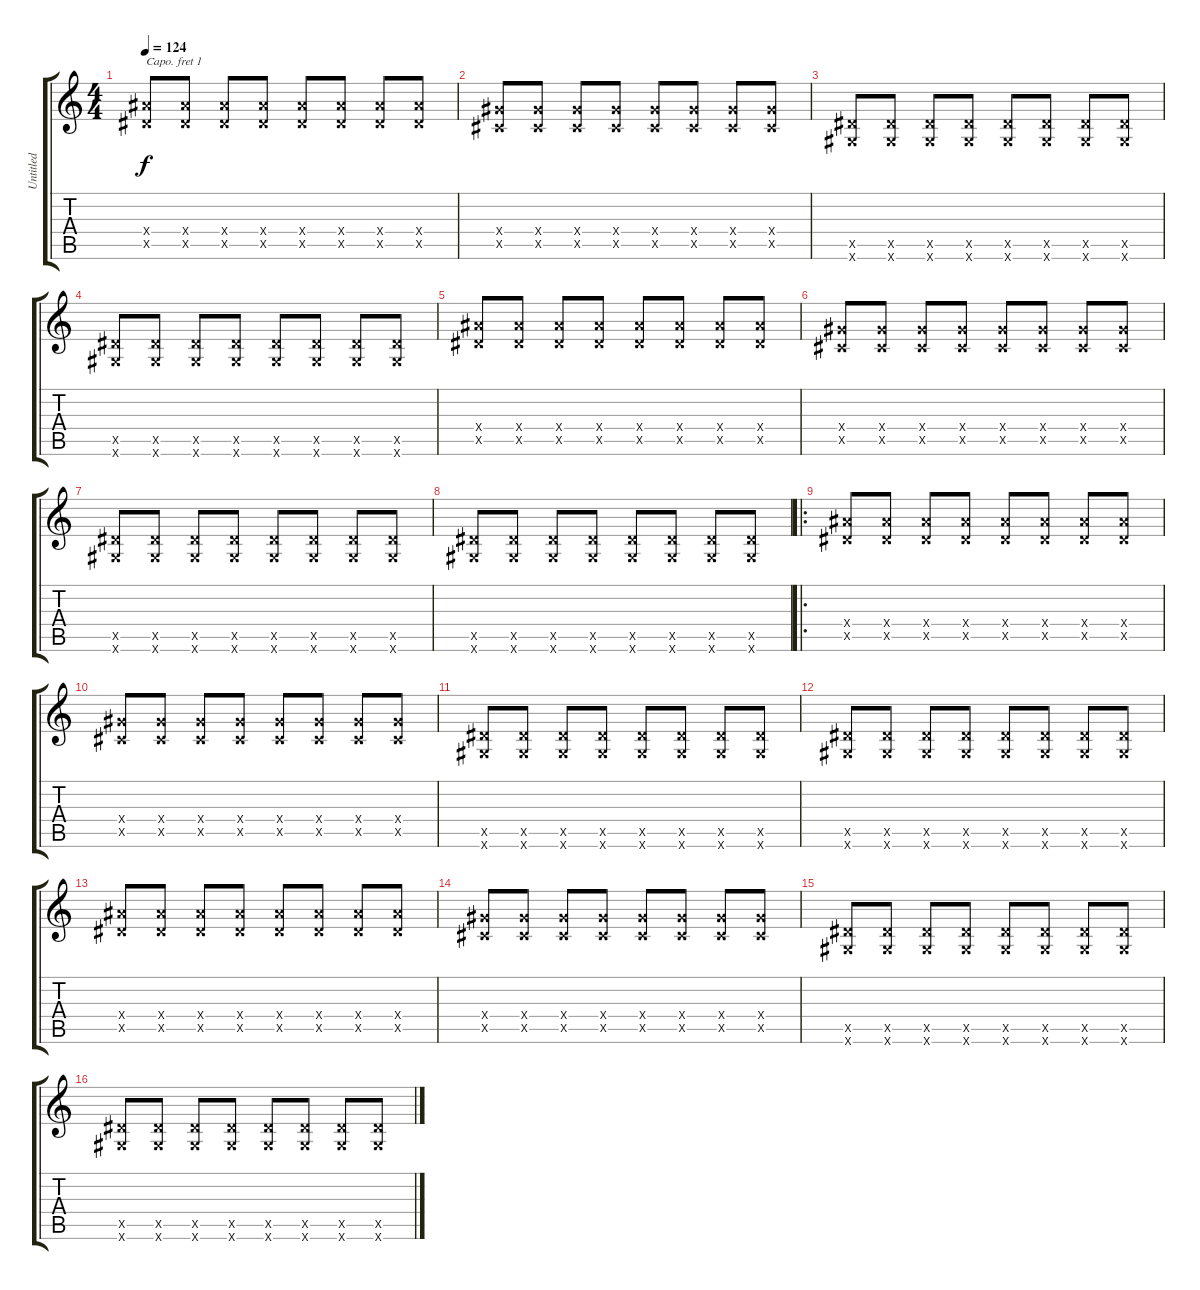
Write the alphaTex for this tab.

\track ("Untitled" "Untitled") {instrument electricguitarmuted}
\staff {score tabs}
\capo 1
\tuning (E4 B3 G3 D3 A2 E2) {hide}
\ts (4 4)
\tempo 124
\clef g2
\ks c
(7.4{x} 5.5{x}).8{dy f instrument electricguitarmuted} (7.4{x} 5.5{x}).8 (7.4{x} 5.5{x}).8 (7.4{x} 5.5{x}).8 (7.4{x} 5.5{x}).8 (7.4{x} 5.5{x}).8 (7.4{x} 5.5{x}).8 (7.4{x} 5.5{x}).8 |
(5.4{x} 3.5{x}).8 (5.4{x} 3.5{x}).8 (5.4{x} 3.5{x}).8 (5.4{x} 3.5{x}).8 (5.4{x} 3.5{x}).8 (5.4{x} 3.5{x}).8 (5.4{x} 3.5{x}).8 (5.4{x} 3.5{x}).8 |
(5.5{x} 3.6{x}).8 (5.5{x} 3.6{x}).8 (5.5{x} 3.6{x}).8 (5.5{x} 3.6{x}).8 (5.5{x} 3.6{x}).8 (5.5{x} 3.6{x}).8 (5.5{x} 3.6{x}).8 (5.5{x} 3.6{x}).8 |
(5.5{x} 3.6{x}).8 (5.5{x} 3.6{x}).8 (5.5{x} 3.6{x}).8 (5.5{x} 3.6{x}).8 (5.5{x} 3.6{x}).8 (5.5{x} 3.6{x}).8 (5.5{x} 3.6{x}).8 (5.5{x} 3.6{x}).8 |
(7.4{x} 5.5{x}).8 (7.4{x} 5.5{x}).8 (7.4{x} 5.5{x}).8 (7.4{x} 5.5{x}).8 (7.4{x} 5.5{x}).8 (7.4{x} 5.5{x}).8 (7.4{x} 5.5{x}).8 (7.4{x} 5.5{x}).8 |
(5.4{x} 3.5{x}).8 (5.4{x} 3.5{x}).8 (5.4{x} 3.5{x}).8 (5.4{x} 3.5{x}).8 (5.4{x} 3.5{x}).8 (5.4{x} 3.5{x}).8 (5.4{x} 3.5{x}).8 (5.4{x} 3.5{x}).8 |
(5.5{x} 3.6{x}).8 (5.5{x} 3.6{x}).8 (5.5{x} 3.6{x}).8 (5.5{x} 3.6{x}).8 (5.5{x} 3.6{x}).8 (5.5{x} 3.6{x}).8 (5.5{x} 3.6{x}).8 (5.5{x} 3.6{x}).8 |
(5.5{x} 3.6{x}).8 (5.5{x} 3.6{x}).8 (5.5{x} 3.6{x}).8 (5.5{x} 3.6{x}).8 (5.5{x} 3.6{x}).8 (5.5{x} 3.6{x}).8 (5.5{x} 3.6{x}).8 (5.5{x} 3.6{x}).8 |
\ro
(7.4{x} 5.5{x}).8 (7.4{x} 5.5{x}).8 (7.4{x} 5.5{x}).8 (7.4{x} 5.5{x}).8 (7.4{x} 5.5{x}).8 (7.4{x} 5.5{x}).8 (7.4{x} 5.5{x}).8 (7.4{x} 5.5{x}).8 |
(5.4{x} 3.5{x}).8 (5.4{x} 3.5{x}).8 (5.4{x} 3.5{x}).8 (5.4{x} 3.5{x}).8 (5.4{x} 3.5{x}).8 (5.4{x} 3.5{x}).8 (5.4{x} 3.5{x}).8 (5.4{x} 3.5{x}).8 |
(5.5{x} 3.6{x}).8 (5.5{x} 3.6{x}).8 (5.5{x} 3.6{x}).8 (5.5{x} 3.6{x}).8 (5.5{x} 3.6{x}).8 (5.5{x} 3.6{x}).8 (5.5{x} 3.6{x}).8 (5.5{x} 3.6{x}).8 |
(5.5{x} 3.6{x}).8 (5.5{x} 3.6{x}).8 (5.5{x} 3.6{x}).8 (5.5{x} 3.6{x}).8 (5.5{x} 3.6{x}).8 (5.5{x} 3.6{x}).8 (5.5{x} 3.6{x}).8 (5.5{x} 3.6{x}).8 |
(7.4{x} 5.5{x}).8 (7.4{x} 5.5{x}).8 (7.4{x} 5.5{x}).8 (7.4{x} 5.5{x}).8 (7.4{x} 5.5{x}).8 (7.4{x} 5.5{x}).8 (7.4{x} 5.5{x}).8 (7.4{x} 5.5{x}).8 |
(5.4{x} 3.5{x}).8 (5.4{x} 3.5{x}).8 (5.4{x} 3.5{x}).8 (5.4{x} 3.5{x}).8 (5.4{x} 3.5{x}).8 (5.4{x} 3.5{x}).8 (5.4{x} 3.5{x}).8 (5.4{x} 3.5{x}).8 |
(5.5{x} 3.6{x}).8 (5.5{x} 3.6{x}).8 (5.5{x} 3.6{x}).8 (5.5{x} 3.6{x}).8 (5.5{x} 3.6{x}).8 (5.5{x} 3.6{x}).8 (5.5{x} 3.6{x}).8 (5.5{x} 3.6{x}).8 |
(5.5{x} 3.6{x}).8 (5.5{x} 3.6{x}).8 (5.5{x} 3.6{x}).8 (5.5{x} 3.6{x}).8 (5.5{x} 3.6{x}).8 (5.5{x} 3.6{x}).8 (5.5{x} 3.6{x}).8 (5.5{x} 3.6{x}).8
